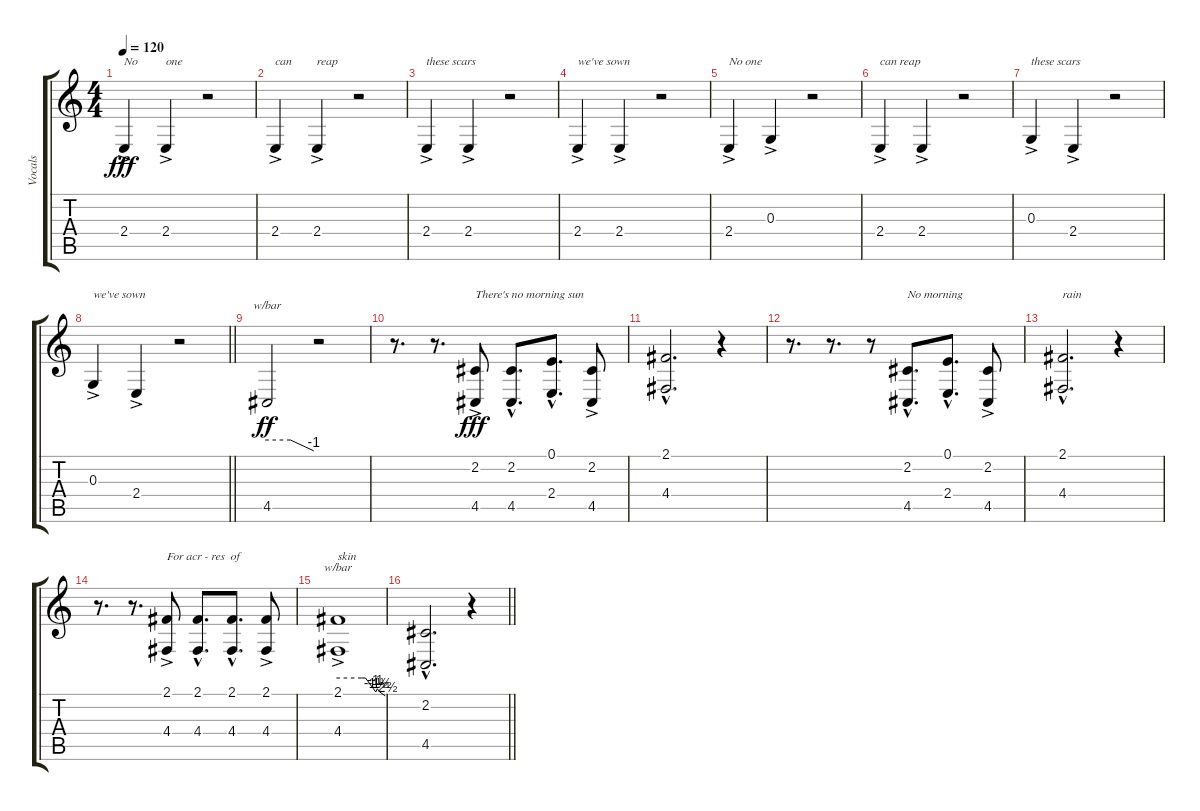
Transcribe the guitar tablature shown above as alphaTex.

\track ("Vocals" "Vocals") {instrument stringensemble1}
\staff {score tabs}
\tuning (E4 B3 G3 D3 A2 E2) {hide}
\ts (4 4)
\tempo 120
\clef g2
\ks c
2.4{ac}.4{txt "No" dy fff} 2.4{ac}.4{txt "one"} r.2 |
2.4{ac}.4{txt "can"} 2.4{ac}.4{txt "reap"} r.2 |
2.4{ac}.4{txt "these scars"} 2.4{ac}.4 r.2 |
2.4{ac}.4{txt "we've sown"} 2.4{ac}.4 r.2 |
2.4{ac}.4{txt "No one"} 0.3{ac}.4 r.2 |
2.4{ac}.4{txt "can reap"} 2.4{ac}.4 r.2 |
0.3{ac}.4{txt "these scars"} 2.4{ac}.4 r.2 |
\barLineRight lightlight
0.3{ac}.4{txt "we've sown"} 2.4{ac}.4 r.2 |
4.5.2{tbe (custom default 0 0 30 0 60 -4) dy ff} r.2 |
r.8{d} r.8{d} (2.2 4.5{ac}).8{txt "There's no morning sun" dy fff} (2.2{hac} 4.5{hac}).8{d} (0.1{hac} 2.4{hac}).8{d} (2.2 4.5{ac}).8 |
(2.1{hac} 4.4{hac}).2{d} r.4 |
r.8{d} r.8{d} r.8 (2.2{hac} 4.5{hac}).8{d txt "No morning "} (0.1{hac} 2.4{hac}).8{d} (2.2 4.5{ac}).8 |
(2.1{hac} 4.4{hac}).2{d txt "rain"} r.4 |
r.8{d} r.8{d} (2.1 4.4{ac}).8{txt "For acr - res  of"} (2.1{hac} 4.4{hac}).8{d} (2.1{hac} 4.4{hac}).8{d} (2.1 4.4{ac}).8 |
(2.1 4.4{ac}).1{tbe (custom default 0 0 30 0 35 0 45 -4 48 -6 50 -4 53 -6 60 -10) txt "skin"} |
\barLineRight lightlight
(2.2{hac} 4.5{hac}).2{d} r.4
